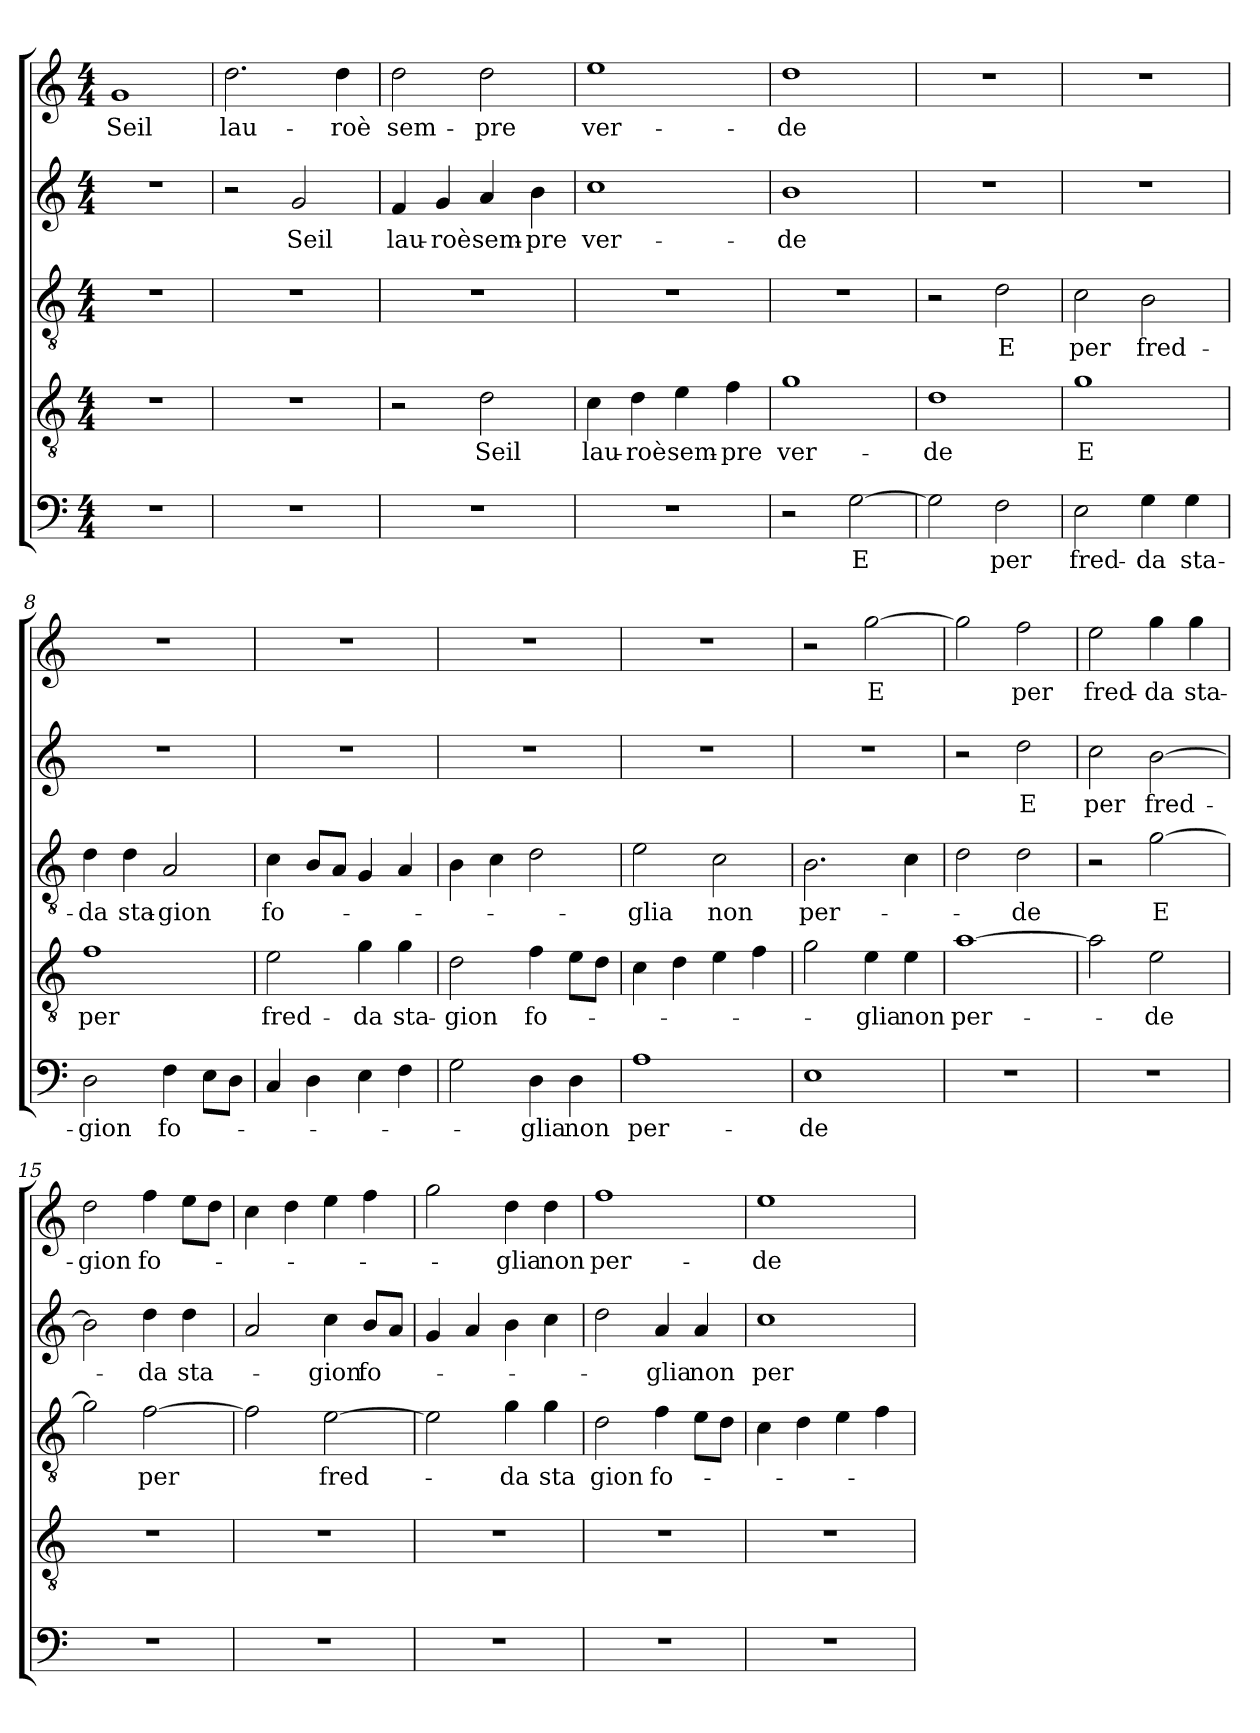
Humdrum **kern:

**kern	**text	**kern	**text	**kern	**text	**kern	**text	**kern	**text
*part5	*part5	*part4	*part4	*part3	*part3	*part2	*part2	*part1	*part1
*staff5	*staff5	*staff4	*staff4	*staff3	*staff3	*staff2	*staff2	*staff1	*staff1
*clefF4	*	*clefGv2	*	*clefGv2	*	*clefG2	*	*clefG2	*
*k[]	*	*k[]	*	*k[]	*	*k[]	*	*k[]	*
*M4/4	*	*M4/4	*	*M4/4	*	*M4/4	*	*M4/4	*
=1	=1	=1	=1	=1	=1	=1	=1	=1	=1
1r	.	1r	.	1r	.	1r	.	1g/	Seil
=2	=2	=2	=2	=2	=2	=2	=2	=2	=2
1r	.	1r	.	1r	.	2r	.	2.dd\	lau-
.	.	.	.	.	.	2g/	Seil	.	.
.	.	.	.	.	.	.	.	4dd\	roè
=3	=3	=3	=3	=3	=3	=3	=3	=3	=3
1r	.	2r	.	1r	.	4f/	lau-	2dd\	sem-
.	.	.	.	.	.	4g/	roè	.	.
.	.	2d\	Seil	.	.	4a/	sem-	2dd\	pre
.	.	.	.	.	.	4b\	pre	.	.
=4	=4	=4	=4	=4	=4	=4	=4	=4	=4
1r	.	4c\	lau-	1r	.	1cc\	ver-	1ee\	ver-
.	.	4d\	roè	.	.	.	.	.	.
.	.	4e\	sem-	.	.	.	.	.	.
.	.	4f\	pre	.	.	.	.	.	.
=5	=5	=5	=5	=5	=5	=5	=5	=5	=5
2r	.	1g\	ver-	1r	.	1b\	de	1dd\	de
[2G\	E	.	.	.	.	.	.	.	.
=6	=6	=6	=6	=6	=6	=6	=6	=6	=6
2G\]	.	1d\	de	2r	.	1r	.	1r	.
2F\	per	.	.	2d\	E	.	.	.	.
=7	=7	=7	=7	=7	=7	=7	=7	=7	=7
2E\	fred-	1g\	E	2c\	per	1r	.	1r	.
4G\	da	.	.	2B\	fred-	.	.	.	.
4G\	sta-	.	.	.	.	.	.	.	.
=8	=8	=8	=8	=8	=8	=8	=8	=8	=8
2D\	gion	1f\	per	4d\	da	1r	.	1r	.
.	.	.	.	4d\	sta-	.	.	.	.
4F\	fo-	.	.	2A/	gion	.	.	.	.
8E\L	.	.	.	.	.	.	.	.	.
8D\J	.	.	.	.	.	.	.	.	.
=9	=9	=9	=9	=9	=9	=9	=9	=9	=9
4C/	.	2e\	fred-	4c\	fo-	1r	.	1r	.
4D\	.	.	.	8B/L	.	.	.	.	.
.	.	.	.	8A/J	.	.	.	.	.
4E\	.	4g\	da	4G/	.	.	.	.	.
4F\	.	4g\	sta-	4A/	.	.	.	.	.
=10	=10	=10	=10	=10	=10	=10	=10	=10	=10
2G\	.	2d\	gion	4B\	.	1r	.	1r	.
.	.	.	.	4c\	.	.	.	.	.
4D\	glia	4f\	fo-	2d\	.	.	.	.	.
4D\	non	8e\L	.	.	.	.	.	.	.
.	.	8d\J	.	.	.	.	.	.	.
=11	=11	=11	=11	=11	=11	=11	=11	=11	=11
1A\	per-	4c\	.	2e\	glia	1r	.	1r	.
.	.	4d\	.	.	.	.	.	.	.
.	.	4e\	.	2c\	non	.	.	.	.
.	.	4f\	.	.	.	.	.	.	.
=12	=12	=12	=12	=12	=12	=12	=12	=12	=12
1E\	de	2g\	.	2.B\	per-	1r	.	2r	.
.	.	4e\	glia	.	.	.	.	[2gg\	E
.	.	4e\	non	4c\	.	.	.	.	.
=13	=13	=13	=13	=13	=13	=13	=13	=13	=13
1r	.	[1a\	per-	2d\	.	2r	.	2gg\]	.
.	.	.	.	2d\	de	2dd\	E	2ff\	per
=14	=14	=14	=14	=14	=14	=14	=14	=14	=14
1r	.	2a\]	.	2r	.	2cc\	per	2ee\	fred-
.	.	2e\	de	[2g\	E	[2b\	fred-	4gg\	da
.	.	.	.	.	.	.	.	4gg\	sta-
=15	=15	=15	=15	=15	=15	=15	=15	=15	=15
1r	.	1r	.	2g\]	.	2b\]	.	2dd\	gion
.	.	.	.	[2f\	per	4dd\	da	4ff\	fo-
.	.	.	.	.	.	4dd\	sta-	8ee\L	.
.	.	.	.	.	.	.	.	8dd\J	.
=16	=16	=16	=16	=16	=16	=16	=16	=16	=16
1r	.	1r	.	2f\]	.	2a/	.	4cc\	.
.	.	.	.	.	.	.	.	4dd\	.
.	.	.	.	[2e\	fred-	4cc\	gion	4ee\	.
.	.	.	.	.	.	8b/L	fo-	4ff\	.
.	.	.	.	.	.	8a/J	.	.	.
=17	=17	=17	=17	=17	=17	=17	=17	=17	=17
1r	.	1r	.	2e\]	.	4g/	.	2gg\	.
.	.	.	.	.	.	4a/	.	.	.
.	.	.	.	4g\	da	4b\	.	4dd\	glia
.	.	.	.	4g\	sta	4cc\	.	4dd\	non
=18	=18	=18	=18	=18	=18	=18	=18	=18	=18
1r	.	1r	.	2d\	gion	2dd\	.	1ff\	per-
.	.	.	.	4f\	fo-	4a/	glia	.	.
.	.	.	.	8e\L	.	4a/	non	.	.
.	.	.	.	8d\J	.	.	.	.	.
=19	=19	=19	=19	=19	=19	=19	=19	=19	=19
1r	.	1r	.	4c\	.	1cc\	per-	1ee\	de
.	.	.	.	4d\	.	.	.	.	.
.	.	.	.	4e\	.	.	.	.	.
.	.	.	.	4f\	.	.	.	.	.
=	=	=	=	=	=	=	=	=	=
*-	*-	*-	*-	*-	*-	*-	*-	*-	*-
